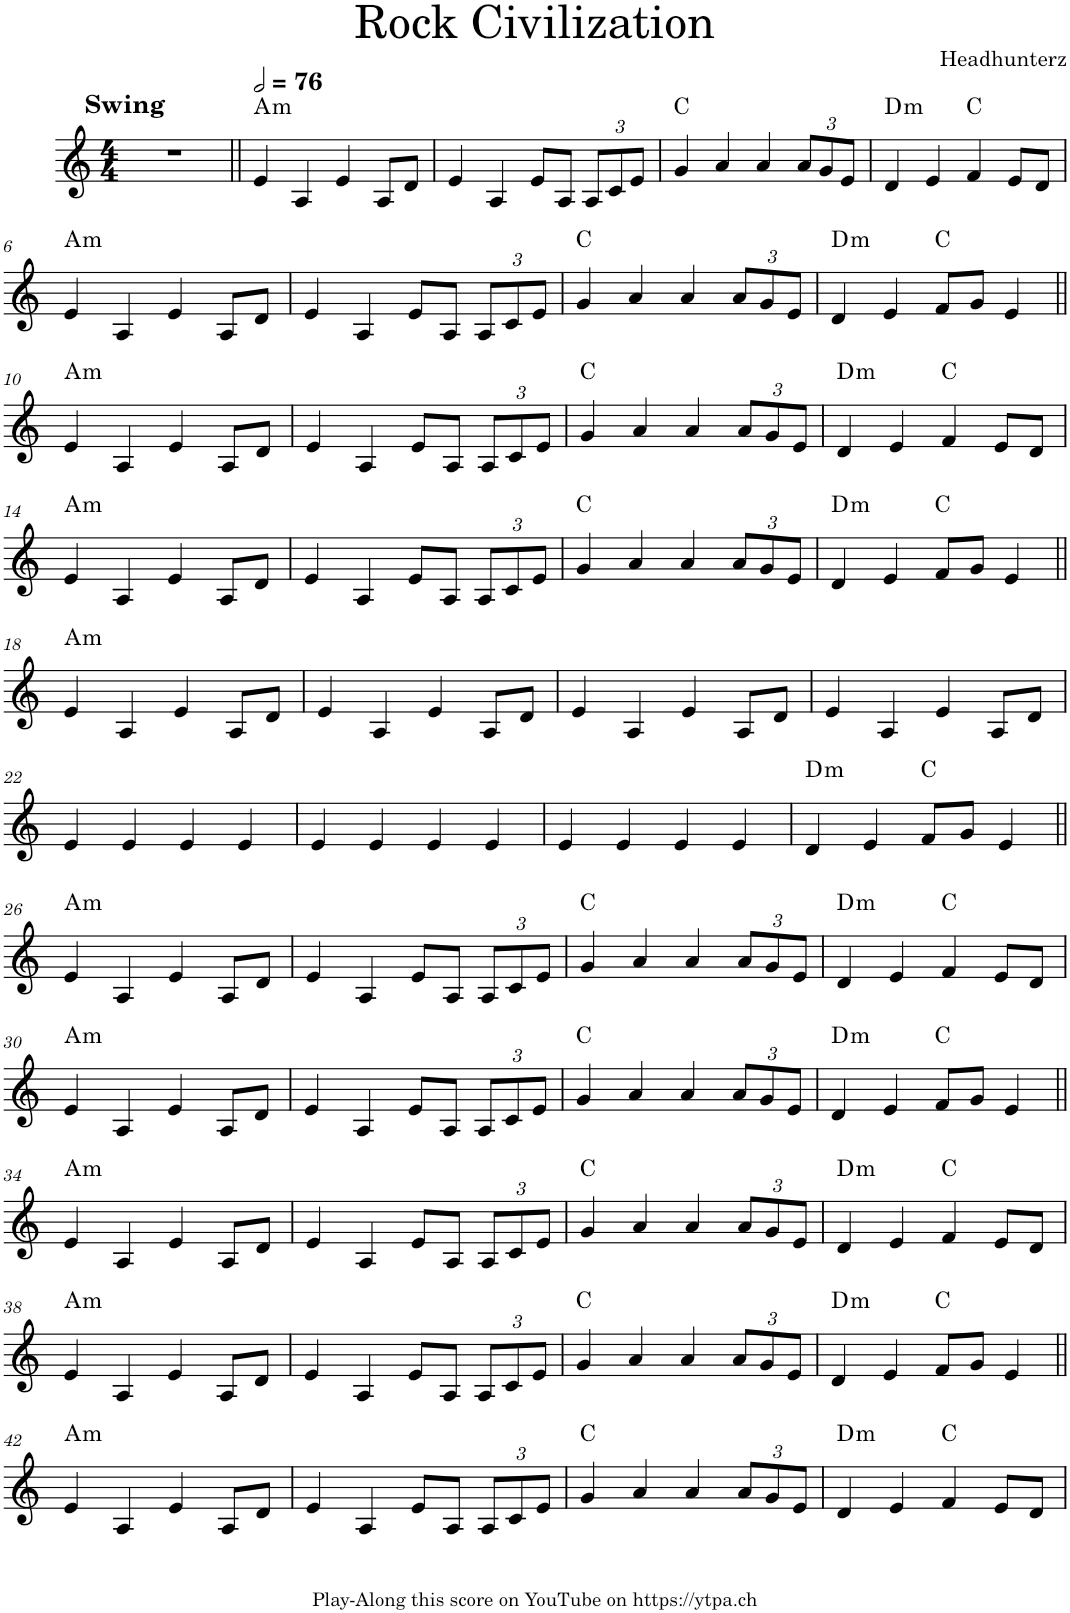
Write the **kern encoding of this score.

**kern	**harte
*part1	*part1
*staff1	*
*I"Piano	*
*I'Pno.	*
*clefG2	*
*k[]	*
*M4/4	*
=1	=1
!LO:TX:a:B:t=Swing	!
1r	.
=2||	=2||
*MM152	*
!	!LO:H:kt=m
4e/	A:min
4A/	.
4e/	.
8A/L	.
8d/J	.
=3	=3
4e/	.
4A/	.
8e/L	.
8A/J	.
*Xbrackettup	*
12A/L	.
12c/	.
12e/J	.
=4	=4
4g/	C:maj
4a/	.
4a/	.
12a/L	.
12g/	.
12e/J	.
=5	=5
!	!LO:H:kt=m
4d/	D:min
4e/	.
4f/	C:maj
8e/L	.
8d/J	.
!!LO:LB:g=z
=6	=6
!	!LO:H:kt=m
4e/	A:min
4A/	.
4e/	.
8A/L	.
8d/J	.
=7	=7
4e/	.
4A/	.
8e/L	.
8A/J	.
12A/L	.
12c/	.
12e/J	.
=8	=8
4g/	C:maj
4a/	.
4a/	.
12a/L	.
12g/	.
12e/J	.
=9	=9
!	!LO:H:kt=m
4d/	D:min
4e/	.
8f/L	C:maj
8g/J	.
4e/	.
!!LO:LB:g=z
=10||	=10||
!	!LO:H:kt=m
4e/	A:min
4A/	.
4e/	.
8A/L	.
8d/J	.
=11	=11
4e/	.
4A/	.
8e/L	.
8A/J	.
12A/L	.
12c/	.
12e/J	.
=12	=12
4g/	C:maj
4a/	.
4a/	.
12a/L	.
12g/	.
12e/J	.
=13	=13
!	!LO:H:kt=m
4d/	D:min
4e/	.
4f/	C:maj
8e/L	.
8d/J	.
!!LO:LB:g=z
=14	=14
!	!LO:H:kt=m
4e/	A:min
4A/	.
4e/	.
8A/L	.
8d/J	.
=15	=15
4e/	.
4A/	.
8e/L	.
8A/J	.
12A/L	.
12c/	.
12e/J	.
=16	=16
4g/	C:maj
4a/	.
4a/	.
12a/L	.
12g/	.
12e/J	.
=17	=17
!	!LO:H:kt=m
4d/	D:min
4e/	.
8f/L	C:maj
8g/J	.
4e/	.
!!LO:LB:g=z
=18||	=18||
!	!LO:H:kt=m
4e/	A:min
4A/	.
4e/	.
8A/L	.
8d/J	.
=19	=19
4e/	.
4A/	.
4e/	.
8A/L	.
8d/J	.
=20	=20
4e/	.
4A/	.
4e/	.
8A/L	.
8d/J	.
=21	=21
4e/	.
4A/	.
4e/	.
8A/L	.
8d/J	.
!!LO:LB:g=z
=22	=22
4e/	.
4e/	.
4e/	.
4e/	.
=23	=23
4e/	.
4e/	.
4e/	.
4e/	.
=24	=24
4e/	.
4e/	.
4e/	.
4e/	.
=25	=25
!	!LO:H:kt=m
4d/	D:min
4e/	.
8f/L	C:maj
8g/J	.
4e/	.
!!LO:LB:g=z
=26||	=26||
!	!LO:H:kt=m
4e/	A:min
4A/	.
4e/	.
8A/L	.
8d/J	.
=27	=27
4e/	.
4A/	.
8e/L	.
8A/J	.
12A/L	.
12c/	.
12e/J	.
=28	=28
4g/	C:maj
4a/	.
4a/	.
12a/L	.
12g/	.
12e/J	.
=29	=29
!	!LO:H:kt=m
4d/	D:min
4e/	.
4f/	C:maj
8e/L	.
8d/J	.
!!LO:LB:g=z
=30	=30
!	!LO:H:kt=m
4e/	A:min
4A/	.
4e/	.
8A/L	.
8d/J	.
=31	=31
4e/	.
4A/	.
8e/L	.
8A/J	.
12A/L	.
12c/	.
12e/J	.
=32	=32
4g/	C:maj
4a/	.
4a/	.
12a/L	.
12g/	.
12e/J	.
=33	=33
!	!LO:H:kt=m
4d/	D:min
4e/	.
8f/L	C:maj
8g/J	.
4e/	.
!!LO:LB:g=z
=34||	=34||
!	!LO:H:kt=m
4e/	A:min
4A/	.
4e/	.
8A/L	.
8d/J	.
=35	=35
4e/	.
4A/	.
8e/L	.
8A/J	.
12A/L	.
12c/	.
12e/J	.
=36	=36
4g/	C:maj
4a/	.
4a/	.
12a/L	.
12g/	.
12e/J	.
=37	=37
!	!LO:H:kt=m
4d/	D:min
4e/	.
4f/	C:maj
8e/L	.
8d/J	.
!!LO:LB:g=z
=38	=38
!	!LO:H:kt=m
4e/	A:min
4A/	.
4e/	.
8A/L	.
8d/J	.
=39	=39
4e/	.
4A/	.
8e/L	.
8A/J	.
12A/L	.
12c/	.
12e/J	.
=40	=40
4g/	C:maj
4a/	.
4a/	.
12a/L	.
12g/	.
12e/J	.
=41	=41
!	!LO:H:kt=m
4d/	D:min
4e/	.
8f/L	C:maj
8g/J	.
4e/	.
!!LO:LB:g=z
=42||	=42||
!	!LO:H:kt=m
4e/	A:min
4A/	.
4e/	.
8A/L	.
8d/J	.
=43	=43
4e/	.
4A/	.
8e/L	.
8A/J	.
12A/L	.
12c/	.
12e/J	.
=44	=44
4g/	C:maj
4a/	.
4a/	.
12a/L	.
12g/	.
12e/J	.
=45	=45
!	!LO:H:kt=m
4d/	D:min
4e/	.
4f/	C:maj
8e/L	.
8d/J	.
=	=
*-	*-
